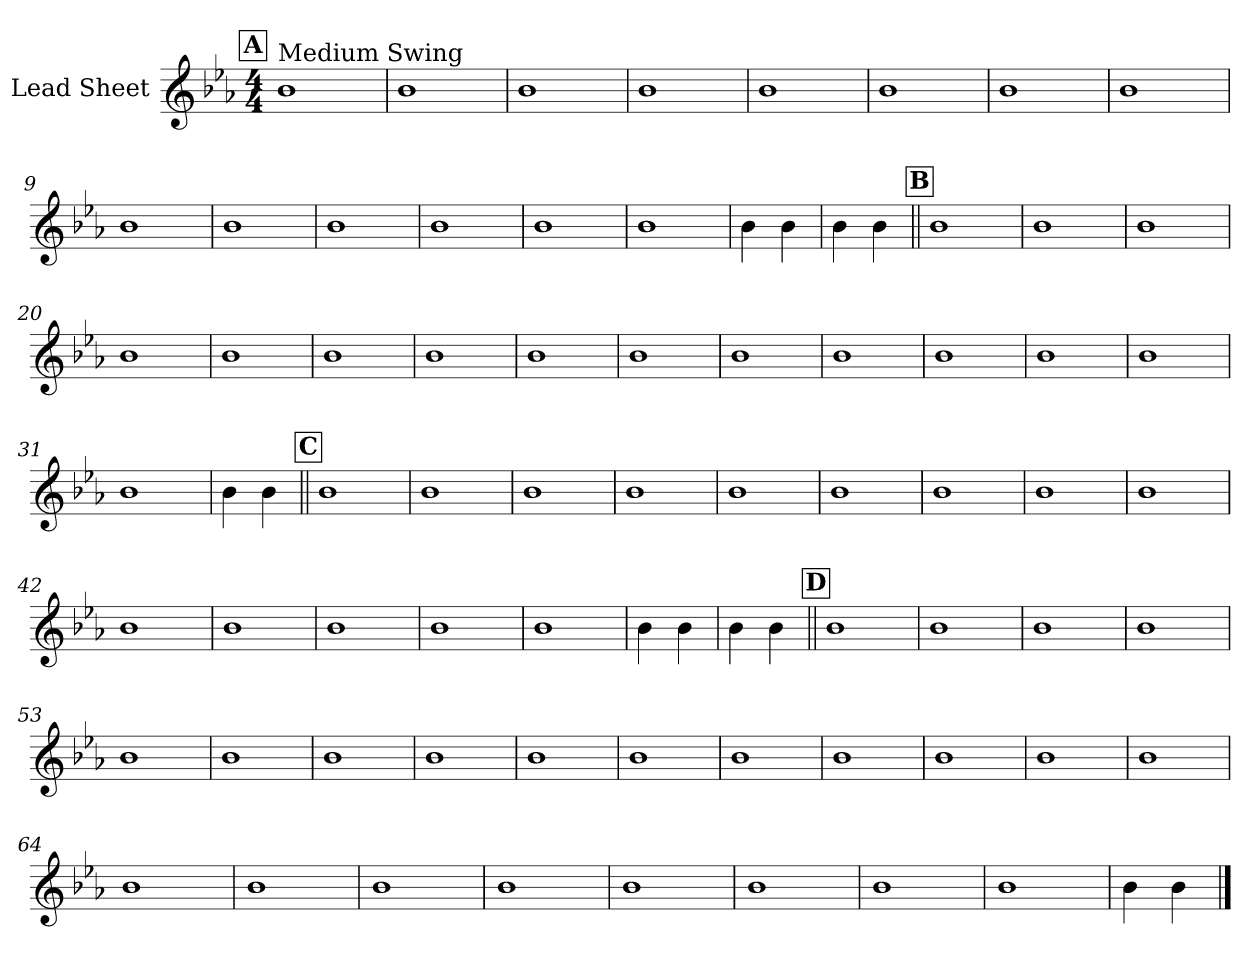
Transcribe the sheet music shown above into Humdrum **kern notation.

**kern
*part1
*staff1
*I"Lead Sheet
*clefG2
*k[b-e-a-]
*E-:
*M4/4
!!LO:REH:place=s1:a:fs=14:t=A
=1
!LO:TX:a:t=Medium Swing
1b-
=2
1b-
=3
1b-
=4
1b-
=5
1b-
=6
1b-
=7
1b-
=8
1b-
!!LO:LB:g=z
=9
1b-
=10
1b-
=11
1b-
=12
1b-
=13
1b-
=14
1b-
=15
4b-\
4b-\
=16
4b-\
4b-\
!!LO:LB:g=z
!!LO:REH:place=s1:a:fs=14:t=B
=17||
1b-
=18
1b-
=19
1b-
=20
1b-
=21
1b-
=22
1b-
=23
1b-
=24
1b-
!!LO:LB:g=z
=25
1b-
=26
1b-
=27
1b-
=28
1b-
=29
1b-
=30
1b-
=31
1b-
=32
4b-\
4b-\
!!LO:LB:g=z
!!LO:REH:place=s1:a:fs=14:t=C
=33||
1b-
=34
1b-
=35
1b-
=36
1b-
=37
1b-
=38
1b-
=39
1b-
=40
1b-
!!LO:LB:g=z
=41
1b-
=42
1b-
=43
1b-
=44
1b-
=45
1b-
=46
1b-
=47
4b-\
4b-\
=48
4b-\
4b-\
!!LO:LB:g=z
!!LO:REH:place=s1:a:fs=14:t=D
=49||
1b-
=50
1b-
=51
1b-
=52
1b-
=53
1b-
=54
1b-
=55
1b-
=56
1b-
!!LO:LB:g=z
=57
1b-
=58
1b-
=59
1b-
=60
1b-
=61
1b-
=62
1b-
=63
1b-
=64
1b-
!!LO:LB:g=z
=65
1b-
=66
1b-
=67
1b-
=68
1b-
=69
1b-
=70
1b-
=71
1b-
=72
4b-\
4b-\
==
*-
